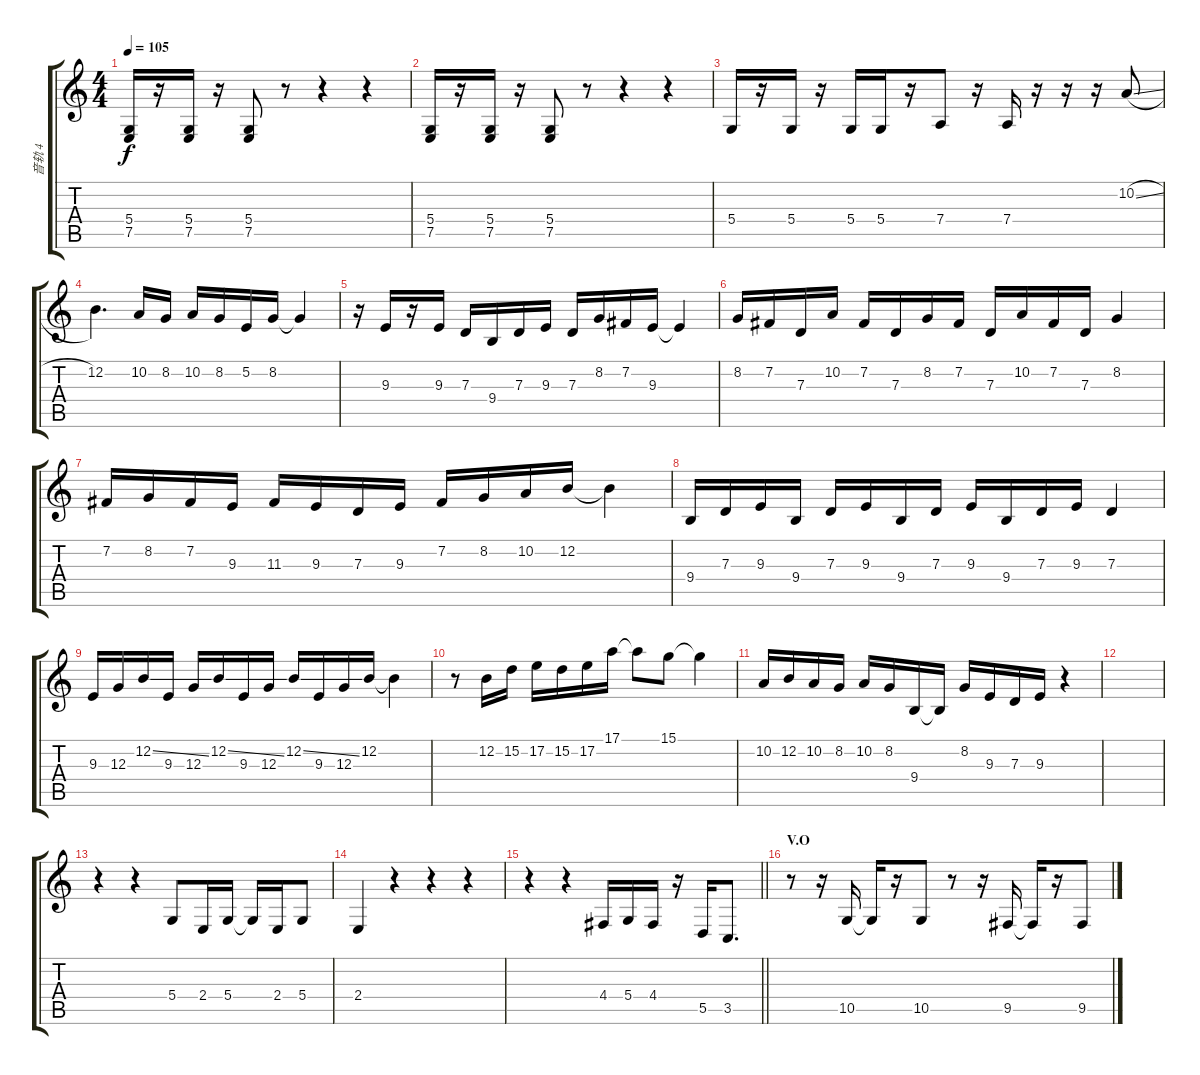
\track ("音轨 4" "音轨 4") {instrument lead2sawtooth}
\staff {score tabs}
\tuning (E4 B3 G3 D3 A2 E2) {hide}
\ts (4 4)
\tempo 105
\clef g2
\ks c
(5.4 7.5).16{dy f} r.16 (5.4 7.5).16 r.16 (5.4 7.5).8 r.8 r.4 r.4 |
(5.4 7.5).16 r.16 (5.4 7.5).16 r.16 (5.4 7.5).8 r.8 r.4 r.4 |
5.4.16 r.16 5.4.16 r.16 5.4.16 5.4.16 r.16 7.4.8 r.16 7.4.16 r.16 r.16 r.16 10.2{sl}.8 |
12.2.4{d} 10.2.16 8.2.16 10.2.16 8.2.16 5.2.16 8.2.16 8.2{t}.4 |
r.16 9.3.16 r.16 9.3.16 7.3.16 9.4.16 7.3.16 9.3.16 7.3.16 8.2.16 7.2.16 9.3.16 9.3{t}.4 |
8.2.16 7.2.16 7.3.16 10.2.16 7.2.16 7.3.16 8.2.16 7.2.16 7.3.16 10.2.16 7.2.16 7.3.16 8.2.4 |
7.2.16 8.2.16 7.2.16 9.3.16 11.3.16 9.3.16 7.3.16 9.3.16 7.2.16 8.2.16 10.2.16 12.2.16 12.2{t}.4 |
9.4.16 7.3.16 9.3.16 9.4.16 7.3.16 9.3.16 9.4.16 7.3.16 9.3.16 9.4.16 7.3.16 9.3.16 7.3.4 |
9.3.16 12.3.16 12.2{ss}.16 9.3.16 12.3.16 12.2{ss}.16 9.3.16 12.3.16 12.2{ss}.16 9.3.16 12.3.16 12.2.16 12.2{t}.4 |
r.8 12.2.16 15.2.16 17.2.16 15.2.16 17.2.16 17.1.16 17.1{t}.8 15.1.8 15.1{t}.4 |
10.2.16 12.2.16 10.2.16 8.2.16 10.2.16 8.2.16 9.4.16 9.4{t}.16 8.2.16 9.3.16 7.3.16 9.3.16 r.4 |
|
r.4 r.4 5.4.8 2.4.16 5.4.16 5.4{t}.16 2.4.16 5.4.8 |
2.4.4 r.4 r.4 r.4 |
\barLineRight lightlight
r.4 r.4 4.4.16 5.4.16 4.4.16 r.16 5.5.16 3.5.8{d} |
\section ("" "V.O")
r.8 r.16 10.5.16 10.5{t}.16 r.16 10.5.8 r.8 r.16 9.5.16 9.5{t}.16 r.16 9.5.8
